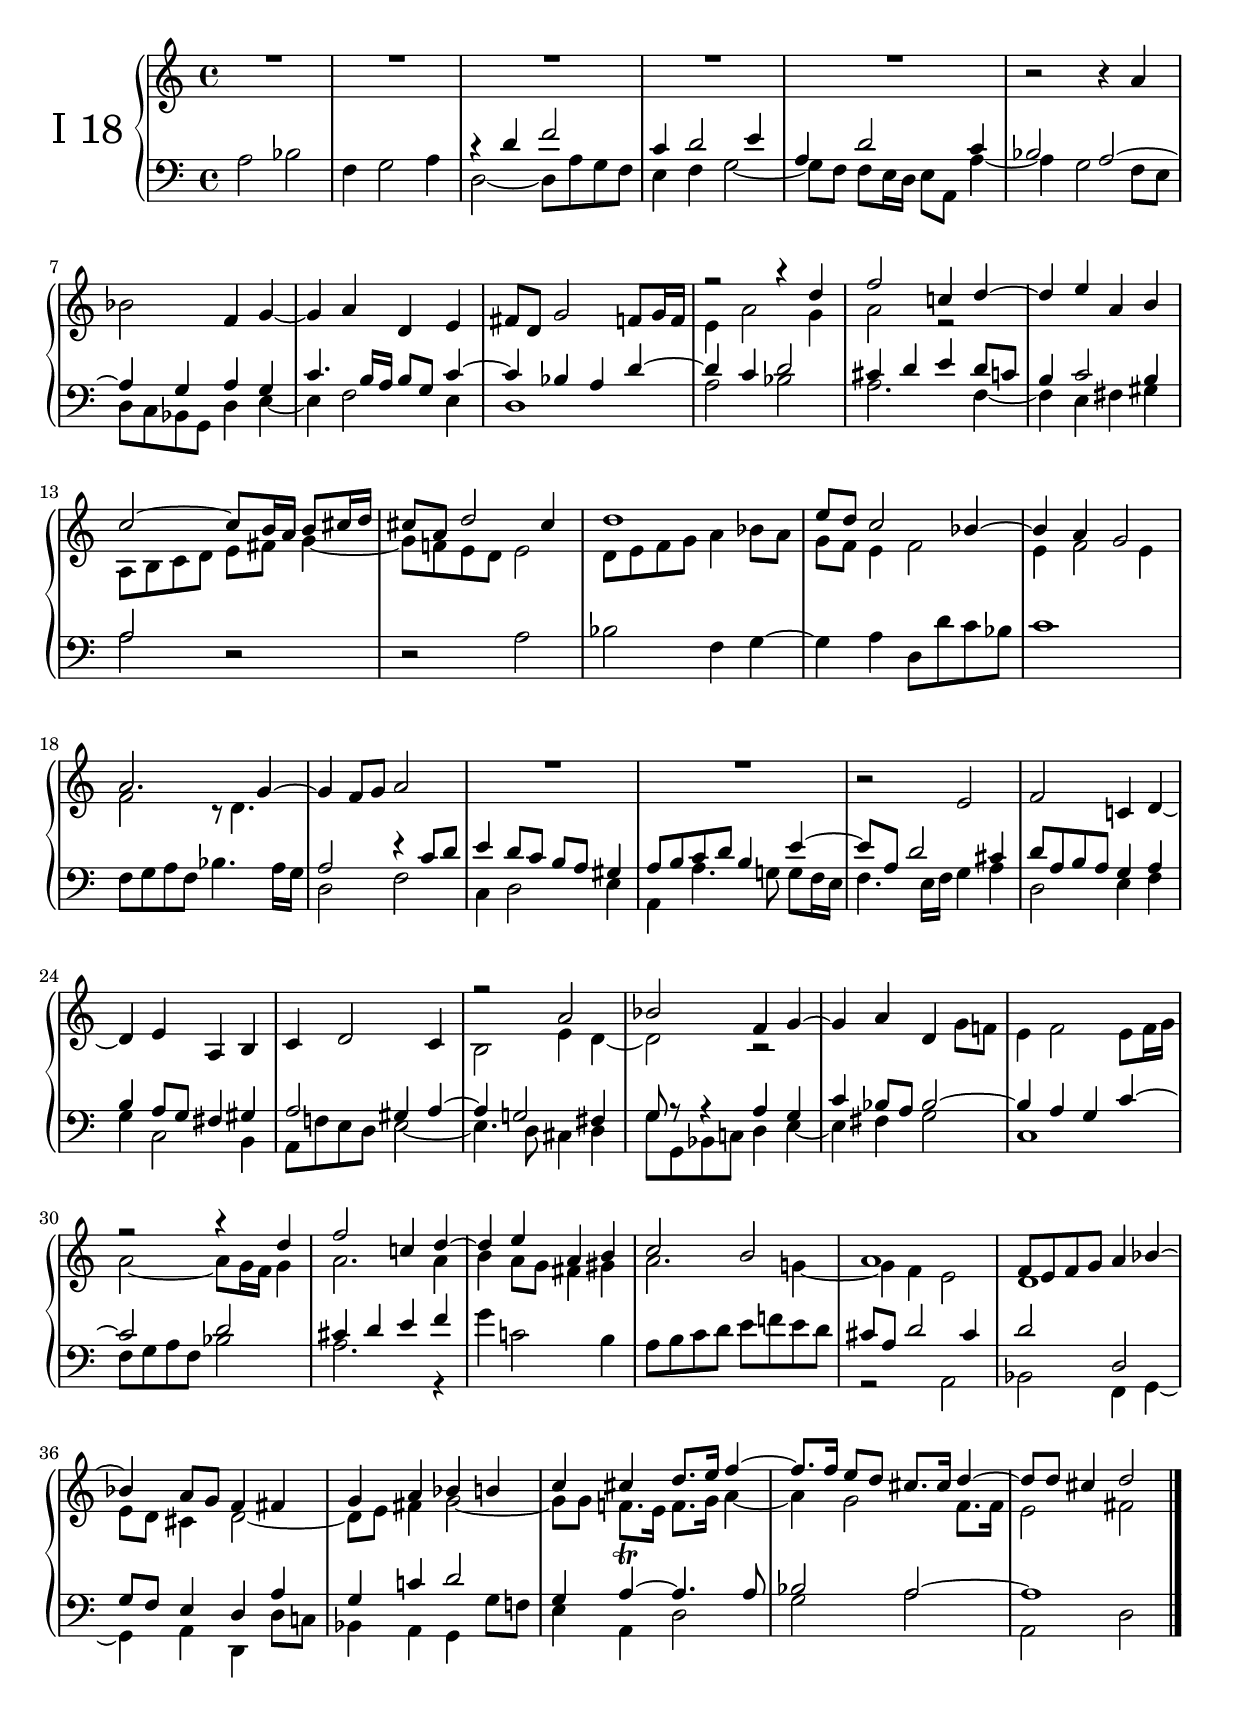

soprxviii = \relative c''
{
	R1 |
	R |
	R |
	R |
	R |
	s |
	s |
	s |
	s |
	r2 r4 d |
	f2 c4 d~|
	d e a, b |
	c2 ~ c8 b16 a b8 cis16 d |
	cis8 a d2 cis4 |
	d1 |
	e8 d c2 bes4 ~|
	bes a g2 |
	a2. g4 ~|
	g f8 g a2 |
	R1 |
	R |
	s |
	s |
	s |
	s |
	r2 a |
	bes f4 g ~|
	g a d, s4 |
	s1 |
	r2 r4 d' |
	f2 c4 d ~ |
	d e a, b |
	c2 b |
	a1 |
	f8 e f g a4 bes~|
	bes a8 g f4 fis |
	g a bes b |
	c cis d8. e16 f4 ~ |
	f8. f16 e8 d cis8. cis16 d4 ~|
	d8 d cis4 d2 |

	\bar "|."
}

altoxviii = \relative c''
{
	R1 |
	R |
	R |
	R |
	R |
	\oneVoice
	r2 r4 a |
	bes2 f4 g~|
	g a d, e |
	fis8 d g2 f8 g16 f |
	\voiceTwo
	e4 a2 g4 |
	a2 r |
	s1 |
	a,8 b c d e fis g4 ~|
	g8 f e d e2 |
	d8 e f g a4 bes8 a |
	g f e4 f2 |
	e4 f2 e4 |
	f2 r8 d4. |
	s1 |
	R |
	R |
	\oneVoice
	r2 e |
	f c4 d~|
	d e a, b |
	c d2 c4 |
	\voiceTwo
	b2 e4 d~|
	d2 r |
	s2. g8 f |
	e4 f2 e8 f16 g |
	a2 ~a8 g16 f g4 |
	a2. a4 |
	b a8 g fis4 gis4 |
	a2. g4 ~|
	g f e2 |
	d1 |
	e8 d cis4 d2 ~|
	d8 e fis4 g2 ~|
	g8 g f8.\trill e16 f8. g16 a4 ~|
	a g2 f8. f16 |
	e2 fis |
}

tenorxviii = \relative c'
{
	\clef bass
	s1 |
	s1 |
	r4 d f2 |
	c4 d2 e4 |
	a, d2 c4|
	bes2 a ~|
	a4 g a g |
	c4. b16 a b8 g c4~|
	c bes a d~
	d c d2 |
	cis4 d e d8 c b4 c2 b4 |
	a2 r |
	\oneVoice
	r a |
	bes f4 g~|
	g a d,8 d' c bes |
	c1 |
	f,8 g a f bes4. a16 g |
	\voiceOne
	a2 r4 c8 d |
	e4 d8 c b a gis4 |
	a8 b c d b4 e~|
	e8 a, d2 cis4 |
	d8 a b a g4 a |
	b a8 g fis4 gis |
	a2 gis4 a ~|
	a g2 fis4 |
	g8 r8 r4 a g |
	c bes8 a bes2 ~|
	bes4 a g c~|
	c2 d |
	cis4 d e f |
	\oneVoice
	g c,2 b4 |
	a8 b c d e f e d |
	\voiceOne
	cis a d2 cis4 |
	d2 d, |
	g8 f e4 d a' |
	g c d2 |
	g,4 a4 ~ a4. a8 |
	bes2 a ~ |
	a1 |
}
bassxviii = \relative c'
{
	a2 bes |
	f4 g2 a4 |
	d,2 ~ d8 a' g f |
	e4 f g2 ~|
	g8 f f e16 d e8 a, a'4 ~ |
	a g2 f8 e |
	d8 c bes g d'4 e ~|
	e f2 e4 |
	d1 |
	a'2 bes |
	a2. f4 ~|
	f e fis gis |
	a2 r |
	s1 |
	s1 |
	s1 |
	s1 |
	s1 |
	d,2 f |
	c4 d2 e4 |
	a, a'4. g8 g f16 e |
	f4. e16 f g4 a |
	d,2 e4 f |
	g c,2 b4 |
	a8 f' e d e2 ~ |
	e4. d8 cis4 d |
	g8 g, bes c d4 e ~ |
	e fis g2 |
	c,1 |
	f8 g a f bes2 |
	a2. r4 |
	s1 |
	s1 |
	r2 a, |
	bes f4 g~|
	g a d, d'8 c |
	bes4 a g g'8 f |
	e4 a, d2 |
	g2 a |
	a, d |



}


\include "merge.ly"
\score
{
	\new PianoStaff <<
		\accidentalStyle "piano"

		\set PianoStaff.instrumentName = # "Ⅰ 18"
		\new Staff << { \soprxviii } \\ {\altoxviii} >>
		\new Staff << {\tenorxviii} \\ {\bassxviii} >>
	>>
	\layout 
	{
		\context { \PianoStaff \override InstrumentName #'font-size = #5  }
		\context { \Staff \consists #merge-rests-engraver }
		\context { \Staff \consists #merge-mmrests-engraver }
		\context 
		{
			%\Score
			%\override SpacingSpanner.common-shortest-duration = #(ly:make-moment 1/4)
		}
	}
	\midi {\tempo 4=100}
}